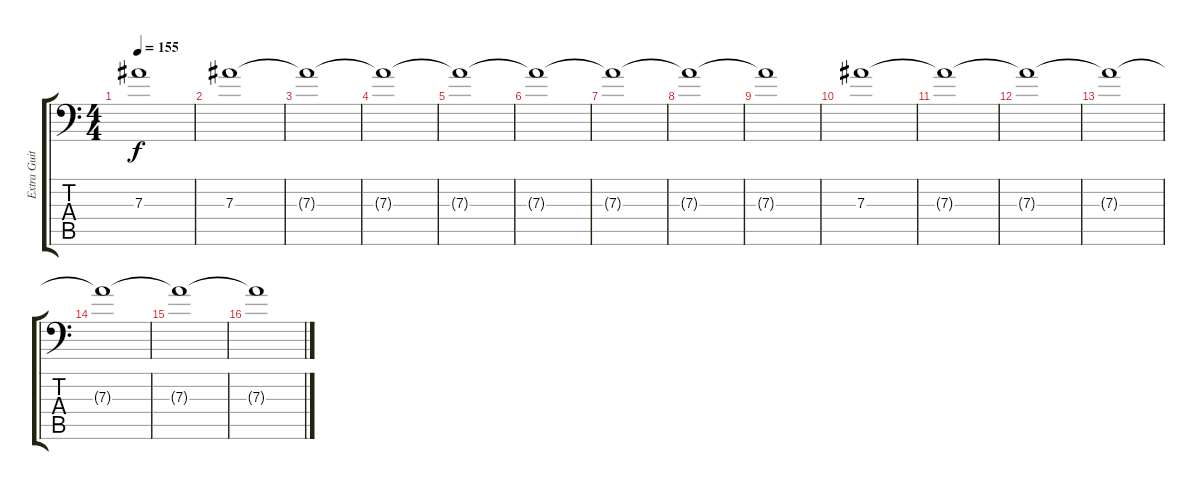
\track ("Extra Guitar" "Extra Guit") {instrument overdrivenguitar}
\staff {score tabs}
\tuning (C4 G3 Eb3 Bb2 F2 Bb1) {hide}
\ts (4 4)
\tempo 155
\clef f4
\ks c
7.3{t}.1{dy f} |
7.3.1 |
7.3{t}.1 |
7.3{t}.1 |
7.3{t}.1 |
7.3{t}.1 |
7.3{t}.1 |
7.3{t}.1 |
7.3{t}.1 |
7.3.1 |
7.3{t}.1 |
7.3{t}.1 |
7.3{t}.1 |
7.3{t}.1 |
7.3{t}.1 |
7.3{t}.1
